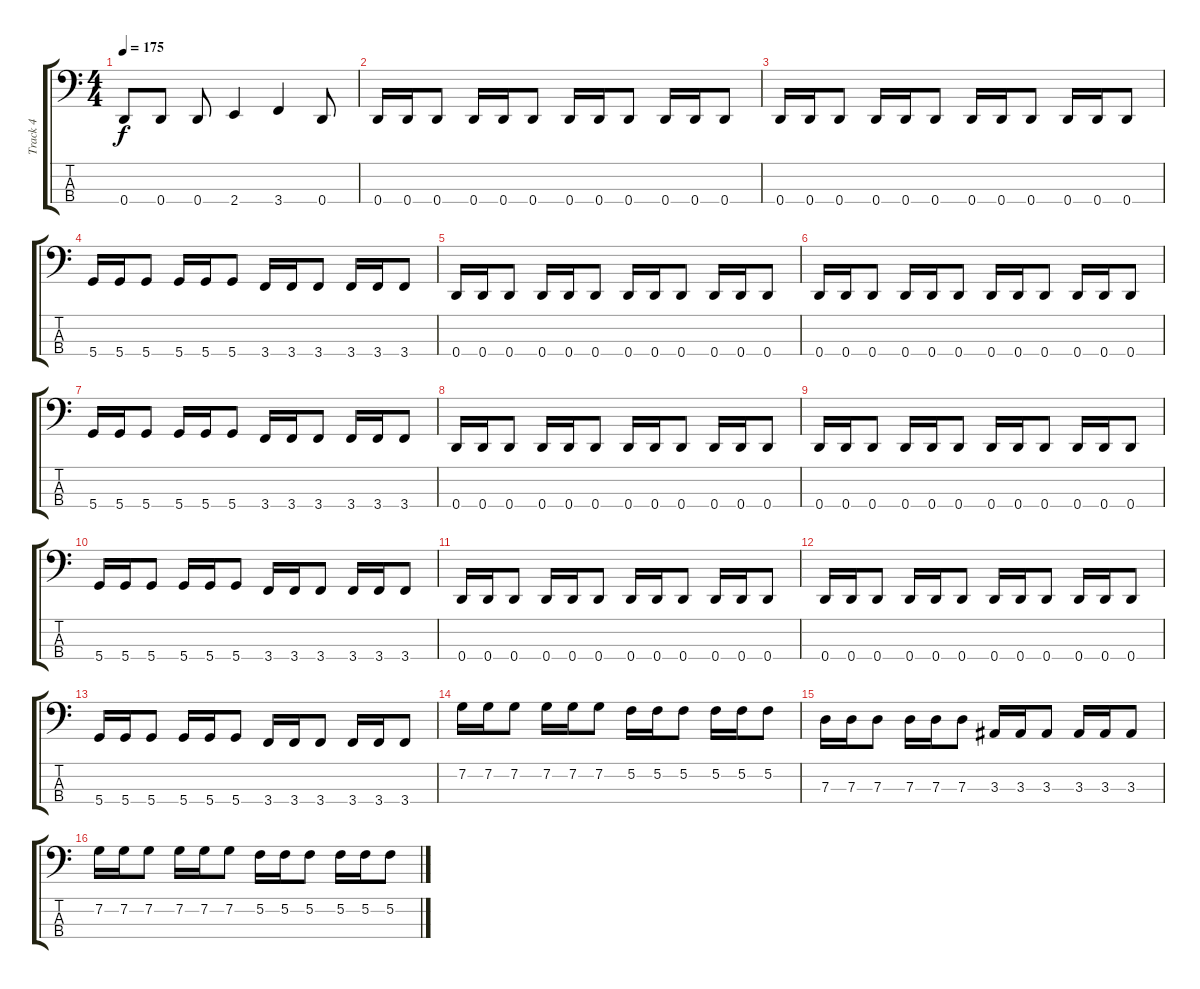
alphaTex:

\track ("Track 4" "Track 4") {instrument electricbasspick}
\staff {score tabs}
\tuning (F2 C2 G1 D1) {hide}
\ts (4 4)
\tempo 175
\clef f4
\ks c
0.4.8{dy f} 0.4.8 0.4.8 2.4.4 3.4.4 0.4.8 |
0.4.16 0.4.16 0.4.8 0.4.16 0.4.16 0.4.8 0.4.16 0.4.16 0.4.8 0.4.16 0.4.16 0.4.8 |
0.4.16 0.4.16 0.4.8 0.4.16 0.4.16 0.4.8 0.4.16 0.4.16 0.4.8 0.4.16 0.4.16 0.4.8 |
5.4.16 5.4.16 5.4.8 5.4.16 5.4.16 5.4.8 3.4.16 3.4.16 3.4.8 3.4.16 3.4.16 3.4.8 |
0.4.16 0.4.16 0.4.8 0.4.16 0.4.16 0.4.8 0.4.16 0.4.16 0.4.8 0.4.16 0.4.16 0.4.8 |
0.4.16 0.4.16 0.4.8 0.4.16 0.4.16 0.4.8 0.4.16 0.4.16 0.4.8 0.4.16 0.4.16 0.4.8 |
5.4.16 5.4.16 5.4.8 5.4.16 5.4.16 5.4.8 3.4.16 3.4.16 3.4.8 3.4.16 3.4.16 3.4.8 |
0.4.16 0.4.16 0.4.8 0.4.16 0.4.16 0.4.8 0.4.16 0.4.16 0.4.8 0.4.16 0.4.16 0.4.8 |
0.4.16 0.4.16 0.4.8 0.4.16 0.4.16 0.4.8 0.4.16 0.4.16 0.4.8 0.4.16 0.4.16 0.4.8 |
5.4.16 5.4.16 5.4.8 5.4.16 5.4.16 5.4.8 3.4.16 3.4.16 3.4.8 3.4.16 3.4.16 3.4.8 |
0.4.16 0.4.16 0.4.8 0.4.16 0.4.16 0.4.8 0.4.16 0.4.16 0.4.8 0.4.16 0.4.16 0.4.8 |
0.4.16 0.4.16 0.4.8 0.4.16 0.4.16 0.4.8 0.4.16 0.4.16 0.4.8 0.4.16 0.4.16 0.4.8 |
5.4.16 5.4.16 5.4.8 5.4.16 5.4.16 5.4.8 3.4.16 3.4.16 3.4.8 3.4.16 3.4.16 3.4.8 |
7.2.16 7.2.16 7.2.8 7.2.16 7.2.16 7.2.8 5.2.16 5.2.16 5.2.8 5.2.16 5.2.16 5.2.8 |
7.3.16 7.3.16 7.3.8 7.3.16 7.3.16 7.3.8 3.3.16 3.3.16 3.3.8 3.3.16 3.3.16 3.3.8 |
7.2.16 7.2.16 7.2.8 7.2.16 7.2.16 7.2.8 5.2.16 5.2.16 5.2.8 5.2.16 5.2.16 5.2.8
